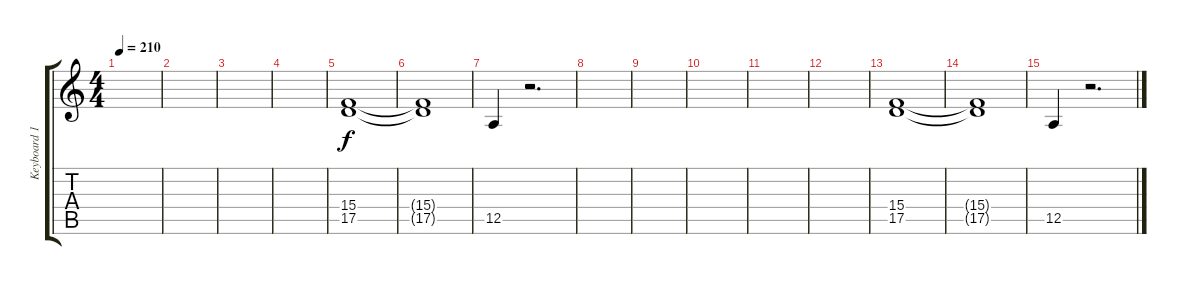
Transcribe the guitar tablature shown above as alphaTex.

\track ("Keyboard 1" "Keyboard 1") {instrument brasssection}
\staff {score tabs}
\tuning (E4 B3 G3 D3 A2 D2) {hide}
\ts (4 4)
\tempo 210
\clef g2
\ks c
|
|
|
|
(15.4 17.5).1{volume 13} |
(15.4{t} 17.5{t}).1 |
12.5.4 r.2{d} |
|
|
|
|
|
(15.4 17.5).1{volume 13} |
(15.4{t} 17.5{t}).1 |
12.5.4 r.2{d}
